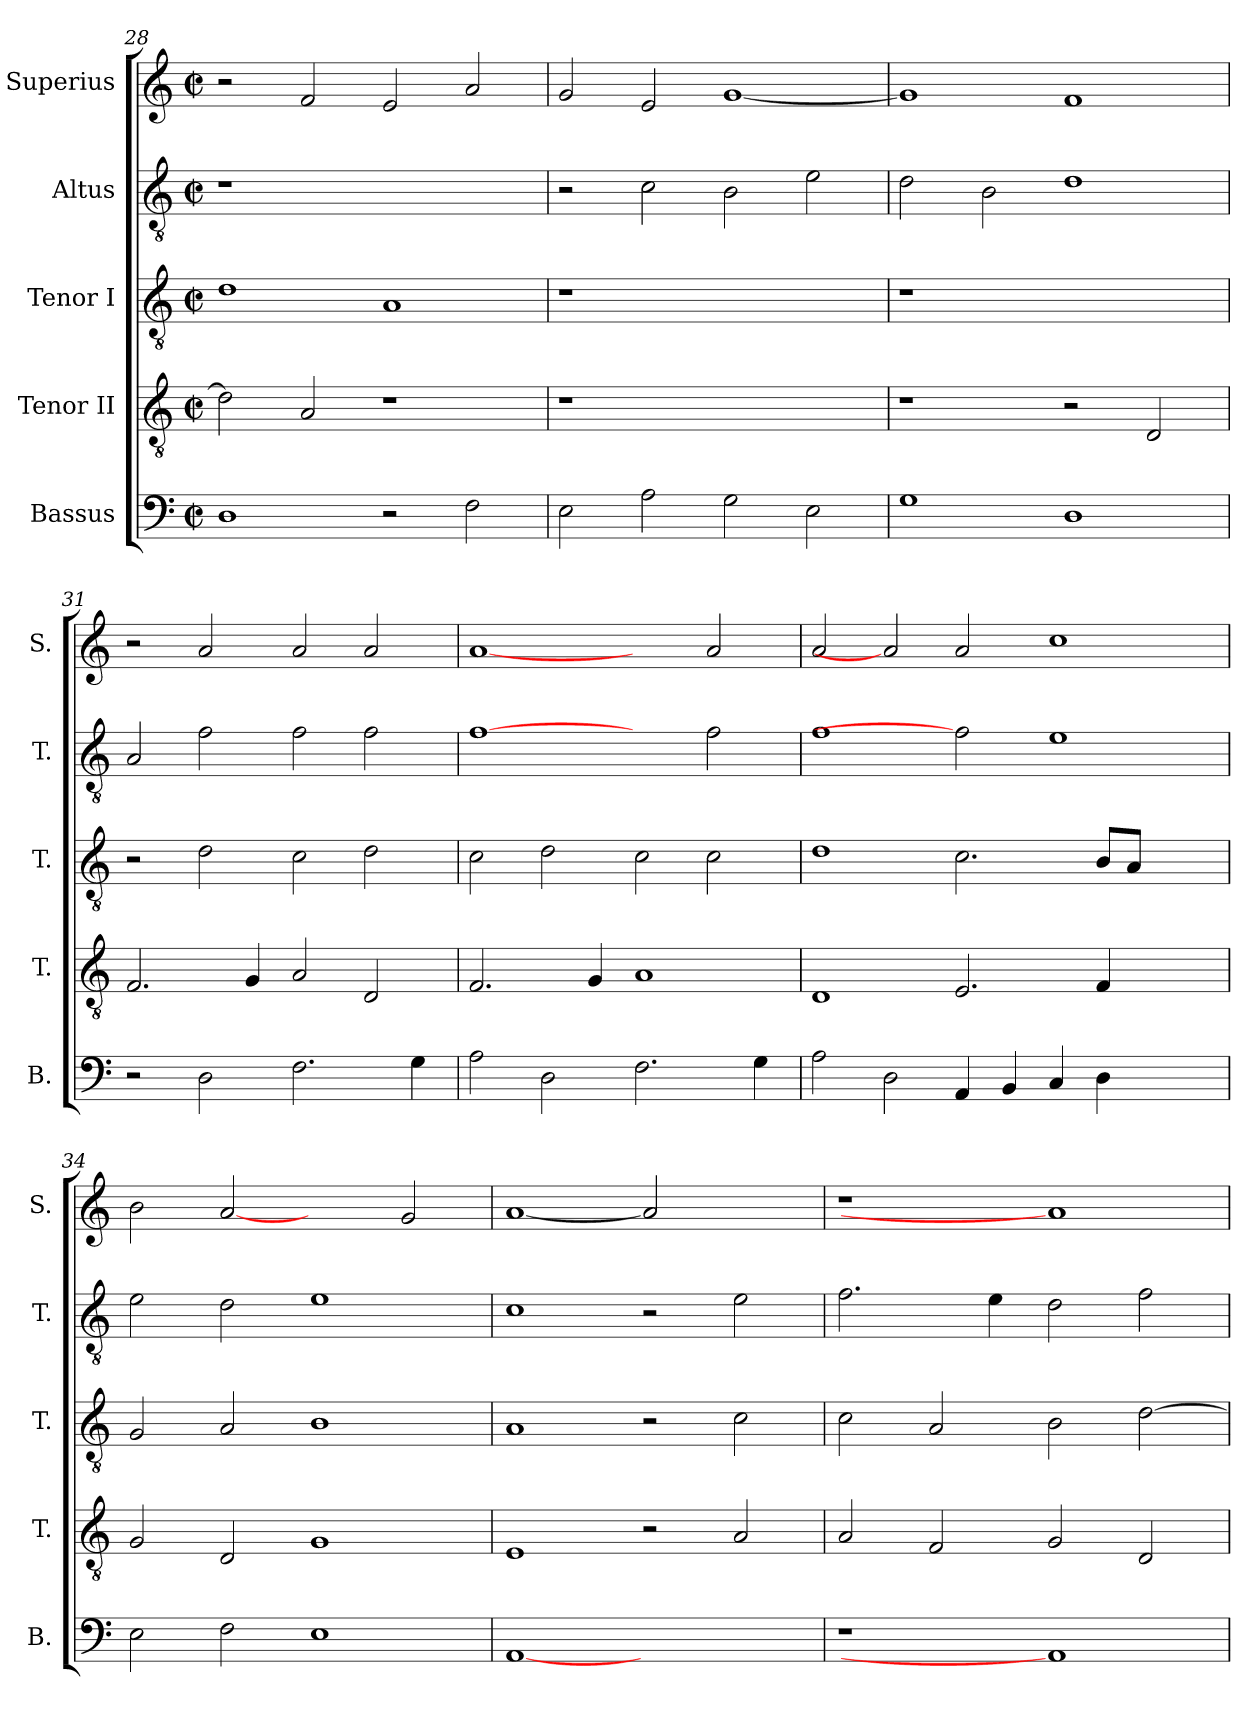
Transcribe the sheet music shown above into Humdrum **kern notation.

**kern	**kern	**kern	**kern	**kern
*part5	*part4	*part3	*part2	*part1
*staff5	*staff4	*staff3	*staff2	*staff1
*I"Bassus	*I"Tenor II	*I"Tenor I	*I"Altus	*I"Superius
*I'B.	*I'T.	*I'T.	*I'T.	*I'S.
*clefF4	*clefGv2	*clefGv2	*clefGv2	*clefG2
*	*ITrd7c12	*ITrd7c12	*ITrd7c12	*
*k[]	*k[]	*k[]	*k[]	*k[]
*C:	*C:	*C:	*C:	*C:
*M2/2	*M2/2	*M2/2	*M2/2	*M2/2
*met(c|)	*met(c|)	*met(c|)	*met(c|)	*met(c|)
=28	=28	=28	=28	=28
!	!	!	!LO:N:vis=1	!
1Di	2Di\]	1Di	1r	2r
.	2AAi/	.	.	2fi/
2r	1r	1AAi	1ryy	2ei/
2Fi\	.	.	.	2ai/
!!LO:PB:g=z
=29	=29	=29	=29	=29
!	!LO:N:vis=1	!LO:N:vis=1	!	!
2Ei\	1r	1r	2r	2gi/
2Ai\	.	.	2Ci\	2ei/
2Gi\	1ryy	1ryy	2BBi\	[<1gi
2Ei\	.	.	2Ei\	.
=30	=30	=30	=30	=30
!	!	!LO:N:vis=1	!	!
1Gi	1r	1r	2Di\	1gi]
.	.	.	2BBi\	.
1Di	2r	1ryy	1Di	1fi
.	2DDi/	.	.	.
=31	=31	=31	=31	=31
2r	2.FFi/	2r	2AAi/	2r
2Di\	.	2Di\	2Fi\	2ai/
.	4GGi/	.	.	.
2.Fi\	2AAi/	2Ci\	2Fi\	2ai/
.	2DDi/	2Di\	2Fi\	2ai/
4Gi\	.	.	.	.
=32	=32	=32	=32	=32
2Ai\	2.FFi/	2Ci\	[1Fi	[1ai
2Di\	.	2Di\	.	.
.	4GGi/	.	.	.
2.Fi\	1AAi	2Ci\	2ryy	2ryy
.	.	2Ci\	2Fi\	2ai/
4Gi\	.	.	.	.
!!LO:LB:g=z
=33	=33	=33	=33	=33
2Ai\	1DDi	1Di	1Fi	2ai/
2Di\	.	.	.	2ai]
4AAi/	2.EEi/	2.Ci\	2Fi]	2ai/
4BBi/	.	.	.	.
4Ci/	.	.	1Ei	1cci
4Di\	4FFi/	8BBi/L	.	.
.	.	8AAi/J	.	.
2ryy	2ryy	2ryy	.	.
=34	=34	=34	=34	=34
2Ei\	2GGi/	2GGi/	2Ei\	2bi\
2Fi\	2DDi/	2AAi/	2Di\	[2ai
1Ei	1GGi	1BBi	1Ei	2ryy
.	.	.	.	2gi/
=35	=35	=35	=35	=35
[1AAi	1EEi	1AAi	1Ci	[1ai
1ryy	2r	2r	2r	2ai]
.	2AAi/	2Ci\	2Ei\	2ryy
=36	=36	=36	=36	=36
!LO:N:vis=1	!	!	!	!LO:N:vis=1
1r	2AAi/	2Ci\	2.Fi\	1r
.	2FFi/	2AAi/	.	.
.	.	.	4Ei\	.
1AAi]	2GGi/	2BBi\	2Di\	1ai]
.	2DDi/	[>2Di\	2Fi\	.
=	=	=	=	=
*-	*-	*-	*-	*-
